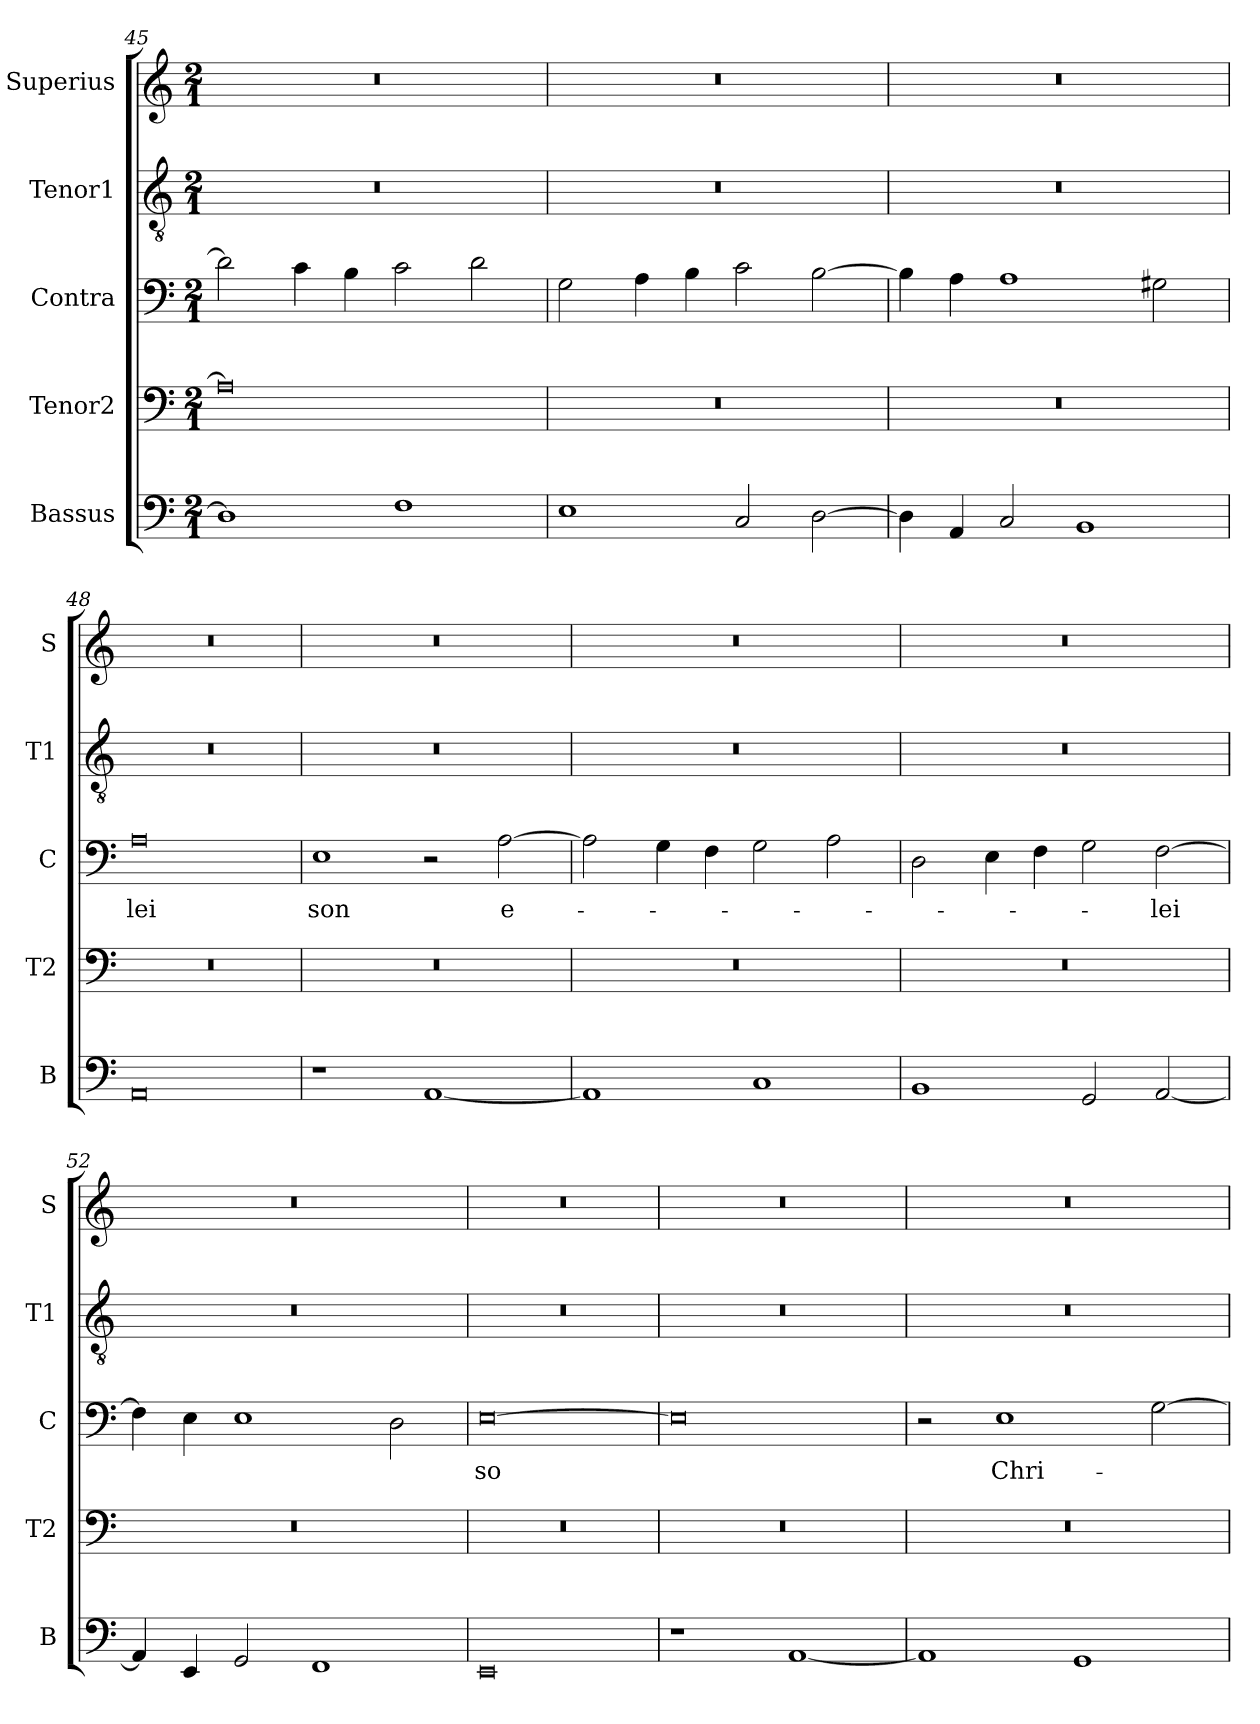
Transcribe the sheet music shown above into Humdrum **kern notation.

**kern	**kern	**kern	**text	**kern	**kern
*part5	*part4	*part3	*part3	*part2	*part1
*staff5	*staff4	*staff3	*staff3	*staff2	*staff1
*I"Bassus	*I"Tenor2	*I"Contra	*	*I"Tenor1	*I"Superius
*I'B	*I'T2	*I'C	*	*I'T1	*I'S
*clefF4	*clefF4	*clefF4	*	*clefGv2	*clefG2
*k[]	*k[]	*k[]	*	*k[]	*k[]
*M2/1	*M2/1	*M2/1	*	*M2/1	*M2/1
=45	=45	=45	=45	=45	=45
1D]	0A]	2d\]	.	0r	0r
.	.	4c\	.	.	.
.	.	4B\	.	.	.
1F	.	2c\	.	.	.
.	.	2d\	.	.	.
=46	=46	=46	=46	=46	=46
1E	0r	2G\	.	0r	0r
.	.	4A\	.	.	.
.	.	4B\	.	.	.
2C/	.	2c\	.	.	.
[2D\	.	[2B\	.	.	.
=47	=47	=47	=47	=47	=47
4D\]	0r	4B\]	.	0r	0r
4AA/	.	4A\	.	.	.
2C/	.	1A	.	.	.
1BB	.	.	.	.	.
.	.	2G#X\	.	.	.
=48	=48	=48	=48	=48	=48
0AA	0r	0A	-lei	0r	0r
=49	=49	=49	=49	=49	=49
1r	0r	1E	son	0r	0r
[1AA	.	2r	.	.	.
.	.	[2A\	e-	.	.
=50	=50	=50	=50	=50	=50
1AA]	0r	2A\]	.	0r	0r
.	.	4G\	.	.	.
.	.	4F\	.	.	.
1C	.	2G\	.	.	.
.	.	2A\	.	.	.
=51	=51	=51	=51	=51	=51
1BB	0r	2D\	.	0r	0r
.	.	4E\	.	.	.
.	.	4F\	.	.	.
2GG/	.	2G\	.	.	.
[2AA/	.	[2F\	-lei	.	.
=52	=52	=52	=52	=52	=52
4AA/]	0r	4F\]	.	0r	0r
4EE/	.	4E\	.	.	.
2GG/	.	1E	.	.	.
1FF	.	.	.	.	.
.	.	2D\	.	.	.
=53	=53	=53	=53	=53	=53
0EE	0r	[0E	so	0r	0r
=54	=54	=54	=54	=54	=54
1r	0r	0E]	.	0r	0r
[1AA	.	.	.	.	.
=55	=55	=55	=55	=55	=55
1AA]	0r	2r	.	0r	0r
.	.	1E	Chri-	.	.
1GG	.	.	.	.	.
.	.	[2G\	.	.	.
=	=	=	=	=	=
*-	*-	*-	*-	*-	*-
